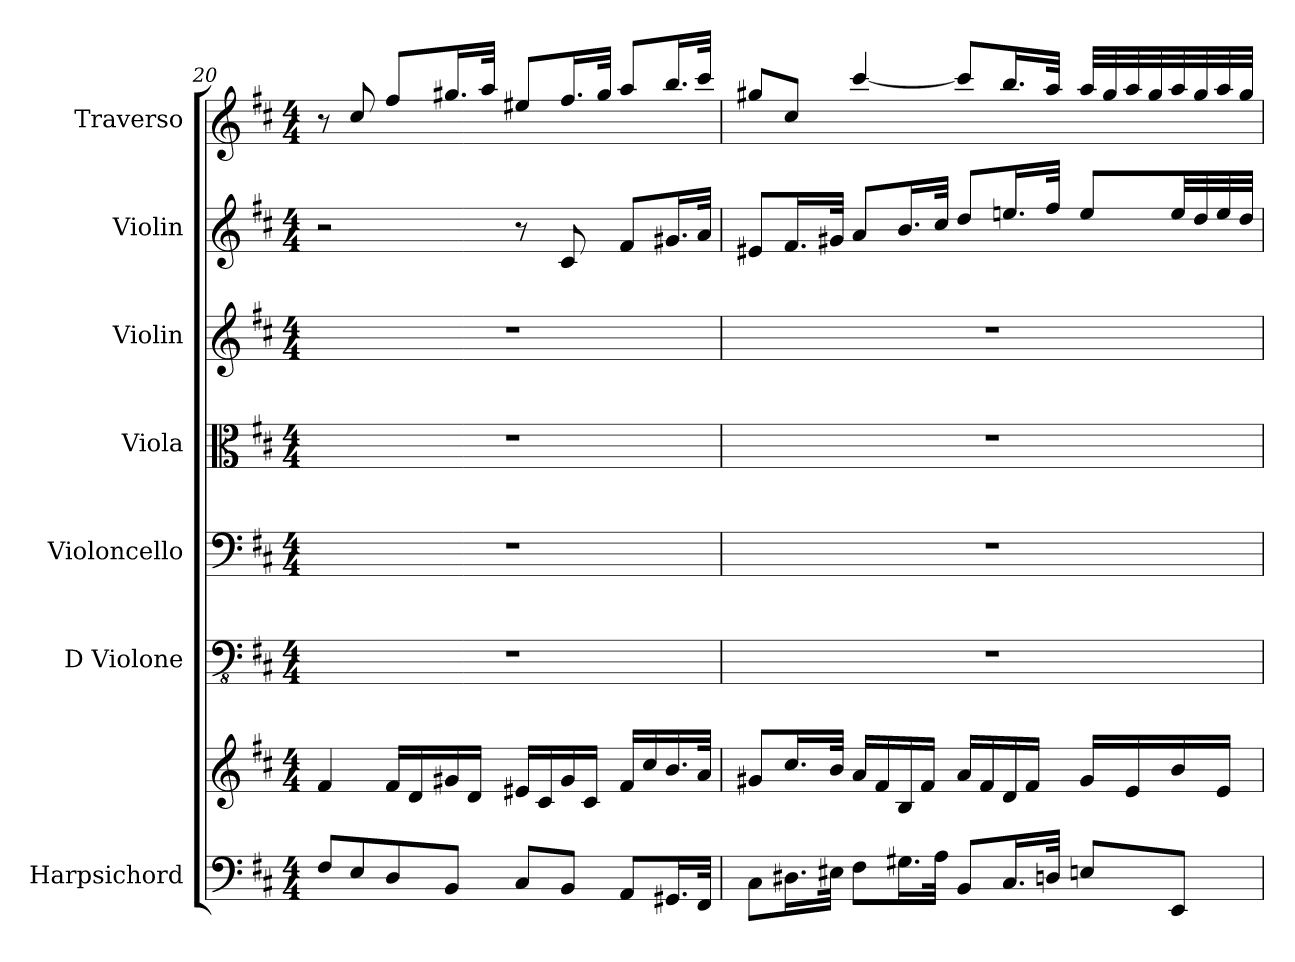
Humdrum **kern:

**kern	**kern	**kern	**kern	**kern	**kern	**kern	**kern
*part7	*part7	*part6	*part5	*part4	*part3	*part2	*part1
*staff8	*staff7	*staff6	*staff5	*staff4	*staff3	*staff2	*staff1
*I"Harpsichord	*	*I"D Violone	*I"Violoncello	*I"Viola	*I"Violin	*I"Violin	*I"Traverso
*I'Hch.	*	*I'D Vne.	*I'Vc.	*I'Vla.	*I'Vln.	*I'Vln.	*I'Trv.
*clefF4	*clefG2	*clefFv4	*clefF4	*clefC3	*clefG2	*clefG2	*clefG2
*	*	*ITrd7c12	*	*	*	*	*
*k[f#c#]	*k[f#c#]	*k[f#c#]	*k[f#c#]	*k[f#c#]	*k[f#c#]	*k[f#c#]	*k[f#c#]
*M4/4	*M4/4	*M4/4	*M4/4	*M4/4	*M4/4	*M4/4	*M4/4
=20	=20	=20	=20	=20	=20	=20	=20
8F#/L	4f#/	1r	1r	1r	1r	2r	8r
8E/	.	.	.	.	.	.	8cc#/
8D/	16f#/LL	.	.	.	.	.	8ff#/L
.	16d/	.	.	.	.	.	.
8BB/J	16g#X/	.	.	.	.	.	16.gg#X/L
.	16d/JJ	.	.	.	.	.	.
.	.	.	.	.	.	.	32aa/JJk
8C#/L	16e#X/LL	.	.	.	.	8r	8ee#X/L
.	16c#/	.	.	.	.	.	.
8BB/J	16g#/	.	.	.	.	8c#/	16.ff#/L
.	16c#/JJ	.	.	.	.	.	.
.	.	.	.	.	.	.	32gg#/JJk
8AA/L	16f#/LL	.	.	.	.	8f#/L	8aa/L
.	16cc#/	.	.	.	.	.	.
16.GG#X/L	16.b/	.	.	.	.	16.g#X/L	16.bb/L
32FF#/JJk	32a/JJk	.	.	.	.	32a/JJk	32ccc#/JJk
!!LO:PB:g=z
=21	=21	=21	=21	=21	=21	=21	=21
8C#\L	8g#X/L	1r	1r	1r	1r	8e#X/L	8gg#X/L
16.D#X\L	16.cc#/L	.	.	.	.	16.f#/L	8cc#/J
32E#X\JJk	32b/JJk	.	.	.	.	32g#X/JJk	.
8F#\L	16a/LL	.	.	.	.	8a/L	[4ccc#/
.	16f#/	.	.	.	.	.	.
16.G#X\L	16B/	.	.	.	.	16.b/L	.
.	16f#/JJ	.	.	.	.	.	.
32A\JJk	.	.	.	.	.	32cc#/JJk	.
8BB/L	16a/LL	.	.	.	.	8dd/L	8ccc#/L]
.	16f#/	.	.	.	.	.	.
16.C#/L	16d/	.	.	.	.	16.een/L	16.bb/L
.	16f#/JJ	.	.	.	.	.	.
32Dn/JJk	.	.	.	.	.	32ff#/JJk	32aa/JJk
8En/L	16g#/LL	.	.	.	.	8ee/L	32aa/LLL
.	.	.	.	.	.	.	32gg#/
.	16e/	.	.	.	.	.	32aa/
.	.	.	.	.	.	.	32gg#/
8EE/J	16b/	.	.	.	.	32ee/LL	32aa/
.	.	.	.	.	.	32dd/	32gg#/
.	16e/JJ	.	.	.	.	32ee/	32aa/
.	.	.	.	.	.	32dd/JJJ	32gg#/JJJ
=	=	=	=	=	=	=	=
*-	*-	*-	*-	*-	*-	*-	*-
